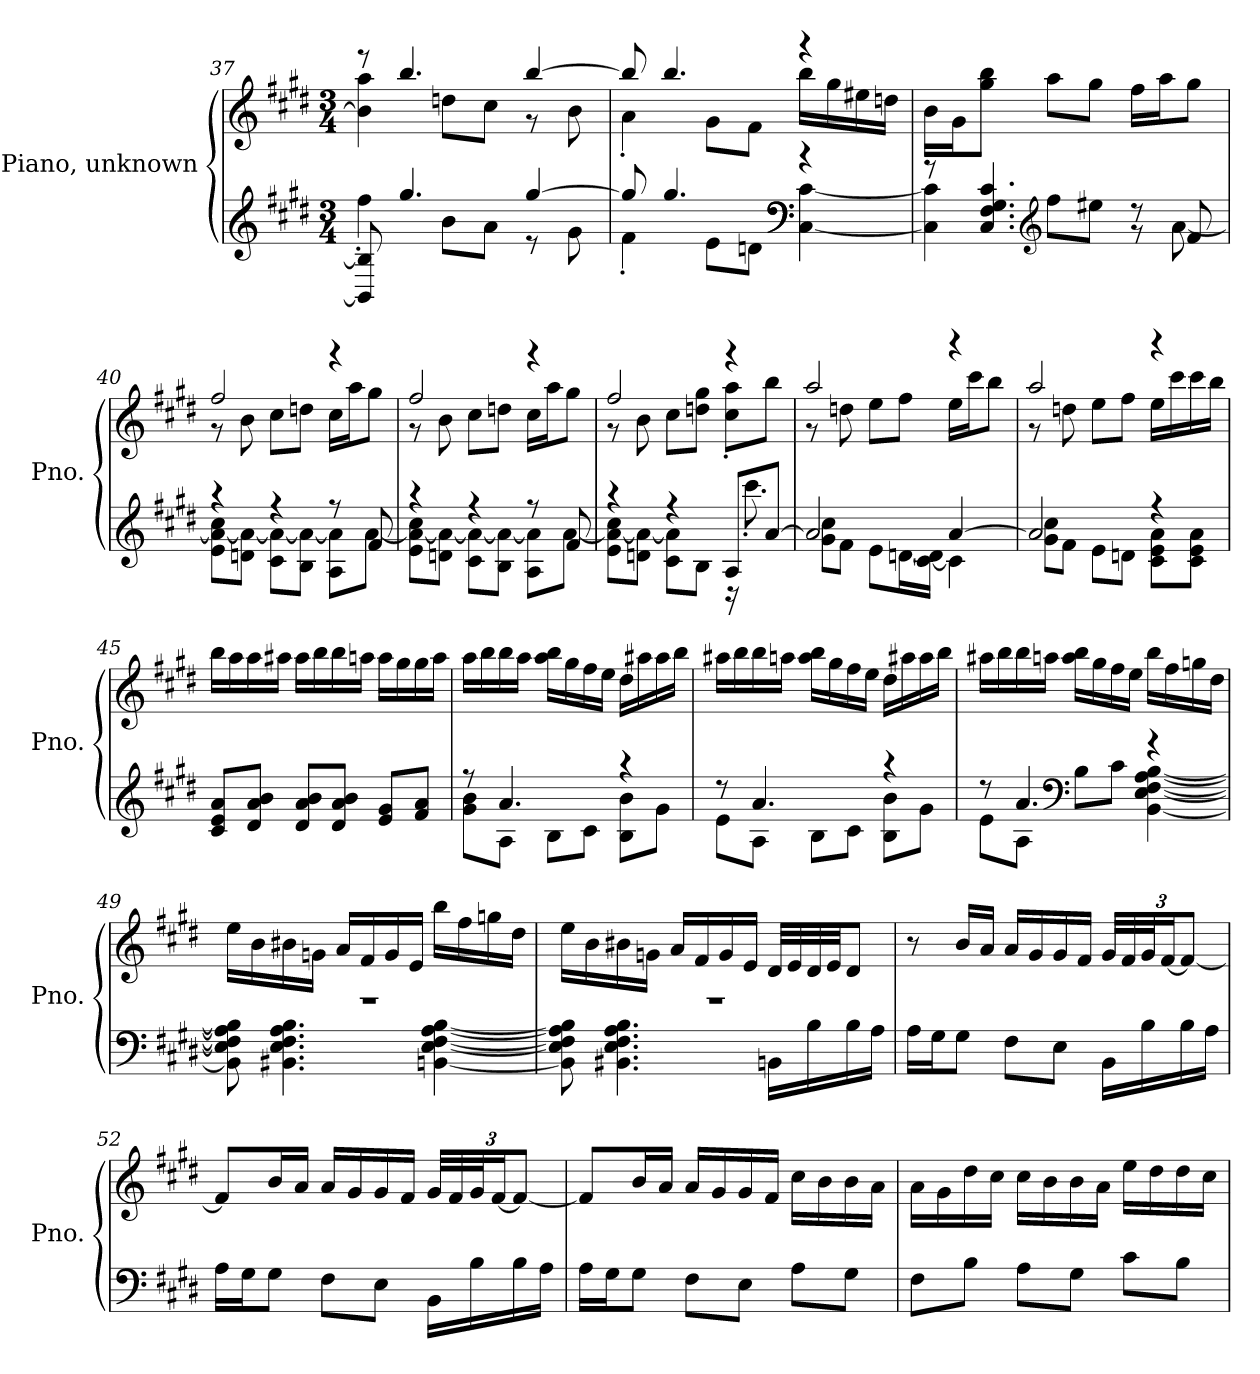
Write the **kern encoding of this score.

**kern	**kern
*part1	*part1
*staff2	*staff1
*I"Piano, unknown	*
*I'Pno.	*
*clefG2	*clefG2
*k[f#c#g#d#]	*k[f#c#g#d#]
*M3/4	*M3/4
=37	=37
*^	*^
8BB/] 8B/]	4ff#'\	8r	4b\] 4aa\
4.gg#/	.	4.bb/	.
.	8b\L	.	8ddn\L
.	8a\J	.	8cc#\J
[4gg#/	8r	[4bb/	8r
.	8g#\	.	8b\
=38	=38	=38	=38
8gg#/]	4f#'\	8bb/]	4a'\
4.gg#/	.	4.bb/	.
.	8e\L	.	8g#\L
.	8dn\J	.	8f#\J
*clefF4	*	*	*
4r	[4C#\ [4c#\	4r	16bb\LL
.	.	.	16gg#\
.	.	.	16ee#X\
.	.	.	16ddn\JJ
*	*	*v	*v
!!LO:LB:g=z
=39	=39	=39
8r	4C#\] 4c#\]	16b\LL
.	.	16g#\J
4.C#/ 4.F#/ 4.G#/ 4.c#/	.	8gg#\ 8bb\J
*clefG2	*	*
.	8ff#\L	8aa\L
.	8ee#X\J	8gg#\J
8r	8r	16ff#\LL
.	.	16aa\J
8f#/	[8a\	8gg#\J
=40	=40	=40
*	*	*^
4r	8e\ 8a\_ 8cc#\L	2ff#/	8r
.	8dn\ 8a\_J	.	8b\
4r	8c#\ 8a\_L	.	8cc#\L
.	8B\ 8a\_J	.	8ddn\J
8r	8A\ 8a\]L	4r	16cc#\LL
.	.	.	16aa\J
8f#/	[8a\J	.	8gg#\J
=41	=41	=41	=41
4r	8e\ 8a\_ 8cc#\L	2ff#/	8r
.	8dn\ 8a\_J	.	8b\
4r	8c#\ 8a\_L	.	8cc#\L
.	8B\ 8a\_J	.	8ddn\J
8r	8A\ 8a\]L	4r	16cc#\LL
.	.	.	16aa\J
8f#/	[8a\J	.	8gg#\J
!!LO:LB:g=z	!!
=42	=42	=42	=42
4r	8e\ 8a\_ 8cc#\L	2ff#/	8r
.	8dn\ 8a\_J	.	8b\
4r	8c#\ 8a\]L	.	8cc#\L
.	8B\J	.	8ddn\ 8gg#\J
8A/L	16r	4r	8cc#\' 8aa\'L
.	8.ccc#'\	.	.
[8a/J	.	.	8bb\J
=43	=43	=43	=43
2a/]	8g#\ 8cc#\L	2aa/	8r
.	8f#\J	.	8ddn\
.	8e\L	.	8ee\L
.	[16dn\L	.	8ff#\J
.	[16c#\ 16d\]JJ	.	.
[4a/	4c#\]	4r	16ee\LL
.	.	.	16ccc#\J
.	.	.	8bb\J
=44	=44	=44	=44
2a/]	8g#\ 8cc#\L	2aa/	8r
.	8f#\J	.	8ddn\
.	8e\L	.	8ee\L
.	8dn\J	.	8ff#\J
4r	8c#\ 8e\ 8a\L	4r	16ee\LL
.	.	.	16ccc#\
.	8c#\ 8e\ 8a\J	.	16ccc#\
.	.	.	16bb\JJ
*v	*v	*	*
*	*v	*v
!!LO:LB:g=z
=45	=45
8c#/ 8e/ 8a/L	16bb\LL
.	16aa\
8d#/ 8a/ 8b/J	16aa\
.	16aa#X\JJ
8d#/ 8a/ 8b/L	16aa#\LL
.	16bb\
8d#/ 8a/ 8b/J	16bb\
.	16aan\JJ
8e/ 8g#/L	16aa\LL
.	16gg#\
8f#/ 8a/J	16gg#\
.	16aa\JJ
=46	=46
*^	*
8r	8g#\ 8b\L	16aa\LL
.	.	16bb\
4.a/	8A\J	16bb\
.	.	16aa\JJ
.	8B\L	16aa\ 16bb\LL
.	.	16gg#\
.	8c#\J	16ff#\
.	.	16ee\JJ
4r	8B\ 8b\L	16dd#\LL
.	.	16aa#X\
.	8g#\J	16aa#\
.	.	16bb\JJ
!!LO:PB:g=z
=47	=47	=47
8r	8e\L	16aa#X\LL
.	.	16bb\
4.a/	8A\J	16bb\
.	.	16aan\JJ
.	8B\L	16aa\ 16bb\LL
.	.	16gg#\
.	8c#\J	16ff#\
.	.	16ee\JJ
4r	8B\ 8b\L	16dd#\LL
.	.	16aa#X\
.	8g#\J	16aa#\
.	.	16bb\JJ
=48	=48	=48
8r	8e\L	16aa#X\LL
.	.	16bb\
4.a/	8A\J	16bb\
.	.	16aan\JJ
*clefF4	*	*
.	8B\L	16aa\ 16bb\LL
.	.	16gg#\
.	8c#\J	16ff#\
.	.	16ee\JJ
4r	[4BB\ [4E\ [4F#\ [4A\ [4B\	16bb\LL
.	.	16ff#\
.	.	16ggn\
.	.	16dd#\JJ
!!LO:LB:g=z
=49	=49	=49
2.r	8BB\] 8E\] 8F#\] 8A\] 8B\]	16ee\LL
.	.	16b\
.	4.BB#X\ 4.E\ 4.F#\ 4.A\ 4.B\	16b#X\
.	.	16gn\JJ
.	.	16a/LL
.	.	16f#/
.	.	16g/
.	.	16e/JJ
.	[4BBn\ [4E\ [4F#\ [4A\ [4B\	16bb\LL
.	.	16ff#\
.	.	16ggn\
.	.	16dd#\JJ
=50	=50	=50
2.r	8BB\] 8E\] 8F#\] 8A\] 8B\]	16ee\LL
.	.	16b\
.	4.BB#X\ 4.E\ 4.F#\ 4.A\ 4.B\	16b#X\
.	.	16gn\JJ
.	.	16a/LL
.	.	16f#/
.	.	16g/
.	.	16e/JJ
.	16BBn\LL	32d#/LLL
.	.	32e/
.	16B\	32d#/
.	.	32e/JJ
.	16B\	8d#/J
.	16A\JJ	.
*v	*v	*
!!LO:LB:g=z
=51	=51
16A\LL	8r
16G#\J	.
8G#\J	16b/LL
.	16a/JJ
8F#\L	16a/LL
.	16g#/
8E\J	16g#/
.	16f#/JJ
16BB\LL	32g#/LLL
.	32f#/
*	*Xbrackettup
16B\	48g#/J
.	[24f#/J
16B\	8f#/J_
16A\JJ	.
=52	=52
16A\LL	8f#/L]
16G#\J	.
8G#\J	16b/L
.	16a/JJ
8F#\L	16a/LL
.	16g#/
8E\J	16g#/
.	16f#/JJ
16BB\LL	32g#/LLL
.	32f#/
16B\	48g#/J
.	[24f#/J
16B\	8f#/J_
16A\JJ	.
=53	=53
16A\LL	8f#/L]
16G#\J	.
8G#\J	16b/L
.	16a/JJ
8F#\L	16a/LL
.	16g#/
8E\J	16g#/
.	16f#/JJ
8A\L	16cc#\LL
.	16b\
8G#\J	16b\
.	16a\JJ
!!LO:LB:g=z
=54	=54
8F#\L	16a\LL
.	16g#\
8B\J	16dd#\
.	16cc#\JJ
8A\L	16cc#\LL
.	16b\
8G#\J	16b\
.	16a\JJ
8c#\L	16ee\LL
.	16dd#\
8B\J	16dd#\
.	16cc#\JJ
=	=
*-	*-
